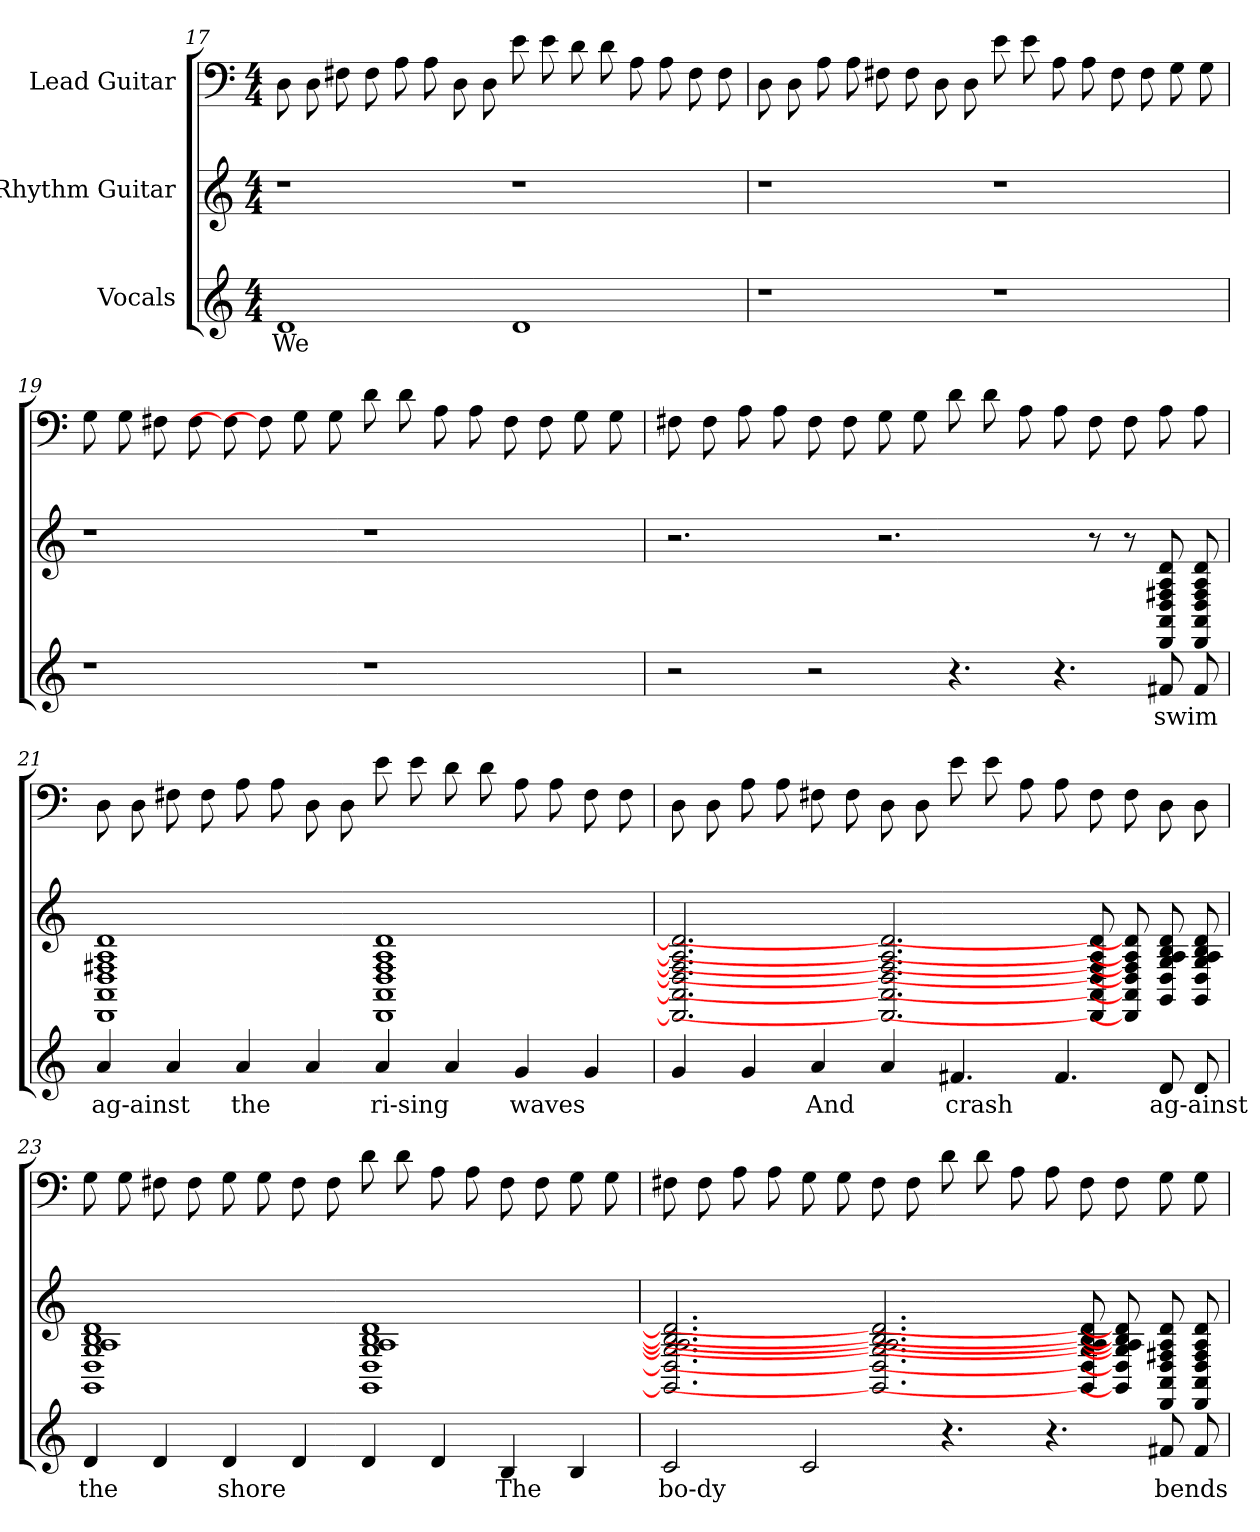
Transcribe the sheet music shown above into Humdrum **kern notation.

**kern	**text	**kern	**kern
*part3	*part3	*part2	*part1
*staff3	*staff3	*staff2	*staff1
*I"Vocals	*	*I"Rhythm Guitar	*I"Lead Guitar
*	*	*	*
*k[]	*	*k[]	*k[]
*M4/4	*	*M4/4	*M4/4
=17	=17	=17	=17
1d	We	1r	8D
.	.	.	8D
.	.	.	8F#
.	.	.	8F#
.	.	.	8A
.	.	.	8A
.	.	.	8D
.	.	.	8D
1d	.	1r	8e
.	.	.	8e
.	.	.	8d
.	.	.	8d
.	.	.	8A
.	.	.	8A
.	.	.	8F#
.	.	.	8F#
=18	=18	=18	=18
1r	.	1r	8D
.	.	.	8D
.	.	.	8A
.	.	.	8A
.	.	.	8F#
.	.	.	8F#
.	.	.	8D
.	.	.	8D
1r	.	1r	8e
.	.	.	8e
.	.	.	8A
.	.	.	8A
.	.	.	8F#
.	.	.	8F#
.	.	.	8G
.	.	.	8G
=19	=19	=19	=19
1r	.	1r	8G
.	.	.	8G
.	.	.	8F#
.	.	.	8F#
.	.	.	8F#]
.	.	.	8F#]
.	.	.	8G
.	.	.	8G
1r	.	1r	8d
.	.	.	8d
.	.	.	8A
.	.	.	8A
.	.	.	8F#
.	.	.	8F#
.	.	.	8G
.	.	.	8G
=20	=20	=20	=20
2r	.	2.r	8F#
.	.	.	8F#
.	.	.	8A
.	.	.	8A
2r	.	.	8F#
.	.	.	8F#
.	.	2.r	8G
.	.	.	8G
4.r	.	.	8d
.	.	.	8d
.	.	.	8A
4.r	.	.	8A
.	.	8r	8F#
.	.	8r	8F#
8f#	swim	8d 8A 8F# 8D 8AA 8DD	8A
8f#	.	8d 8A 8F# 8D 8AA 8DD	8A
=21	=21	=21	=21
4a	ag-ainst	1d 1A 1F# 1D 1AA 1DD	8D
.	.	.	8D
4a	.	.	8F#
.	.	.	8F#
4a	the	.	8A
.	.	.	8A
4a	.	.	8D
.	.	.	8D
4a	ri-sing	1d 1A 1F# 1D 1AA 1DD	8e
.	.	.	8e
4a	.	.	8d
.	.	.	8d
4g	waves	.	8A
.	.	.	8A
4g	.	.	8F#
.	.	.	8F#
=22	=22	=22	=22
4g	.	2.d] 2.A] 2.F#] 2.D] 2.AA] 2.DD]	8D
.	.	.	8D
4g	.	.	8A
.	.	.	8A
4a	And	.	8F#
.	.	.	8F#
4a	.	2.d] 2.A] 2.F#] 2.D] 2.AA] 2.DD]	8D
.	.	.	8D
4.f#	crash	.	8e
.	.	.	8e
.	.	.	8A
4.f#	.	.	8A
.	.	8d] 8A] 8F#] 8D] 8AA] 8DD]	8F#
.	.	8d] 8A] 8F#] 8D] 8AA] 8DD]	8F#
8d	ag-ainst	8d 8A 8B 8G 8D 8GG	8D
8d	.	8d 8A 8B 8G 8D 8GG	8D
=23	=23	=23	=23
4d	the	1d 1A 1B 1G 1D 1GG	8G
.	.	.	8G
4d	.	.	8F#
.	.	.	8F#
4d	shore	.	8G
.	.	.	8G
4d	.	.	8F#
.	.	.	8F#
4d	.	1d 1A 1B 1G 1D 1GG	8d
.	.	.	8d
4d	.	.	8A
.	.	.	8A
4B	The	.	8F#
.	.	.	8F#
4B	.	.	8G
.	.	.	8G
=24	=24	=24	=24
2c	bo-dy	2.d] 2.A] 2.B] 2.G] 2.D] 2.GG]	8F#
.	.	.	8F#
.	.	.	8A
.	.	.	8A
2c	.	.	8G
.	.	.	8G
.	.	2.d] 2.A] 2.B] 2.G] 2.D] 2.GG]	8F#
.	.	.	8F#
4.r	.	.	8d
.	.	.	8d
.	.	.	8A
4.r	.	.	8A
.	.	8d] 8A] 8B] 8G] 8D] 8GG]	8F#
.	.	8d] 8A] 8B] 8G] 8D] 8GG]	8F#
8f#	bends	8d 8A 8F# 8D 8AA 8DD	8G
8f#	.	8d 8A 8F# 8D 8AA 8DD	8G
=	=	=	=
*-	*-	*-	*-
